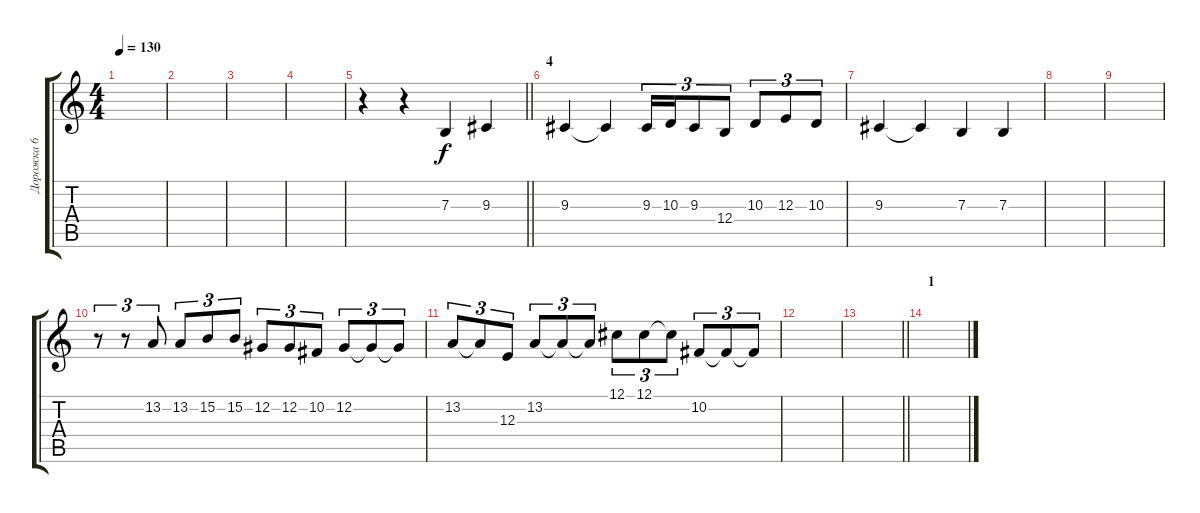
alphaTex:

\track ("Дорожка 6" "Дорожка 6") {instrument flute}
\staff {score tabs}
\tuning (Db4 Ab3 E3 B2 Gb2 B1) {hide}
\ts (4 4)
\tempo 130
\clef g2
\ks c
|
|
|
|
\barLineRight lightlight
r.4 r.4 7.3.4 9.3.4 |
\section ("" "4")
9.3.4 9.3{t}.4 9.3.16{tu (3 2)} 10.3.16{tu (3 2)} 9.3.8{tu (3 2)} 12.4.8{tu (3 2)} 10.3.8{tu (3 2)} 12.3.8{tu (3 2)} 10.3.8{tu (3 2)} |
9.3.4 9.3{t}.4 7.3.4 7.3.4 |
|
|
r.8{tu (3 2)} r.8{tu (3 2)} 13.2.8{tu (3 2)} 13.2.8{tu (3 2)} 15.2.8{tu (3 2)} 15.2.8{tu (3 2)} 12.2.8{tu (3 2)} 12.2.8{tu (3 2)} 10.2.8{tu (3 2)} 12.2.8{tu (3 2)} 12.2{t}.8{tu (3 2)} 12.2{t}.8{tu (3 2)} |
13.2.8{tu (3 2)} 13.2{t}.8{tu (3 2)} 12.3.8{tu (3 2)} 13.2.8{tu (3 2)} 13.2{t}.8{tu (3 2)} 13.2{t}.8{tu (3 2)} 12.1.8{tu (3 2)} 12.1.8{tu (3 2)} 12.1{t}.8{tu (3 2)} 10.2.8{tu (3 2)} 10.2{t}.8{tu (3 2)} 10.2{t}.8{tu (3 2)} |
|
\barLineRight lightlight
|
\section ("" "1")
